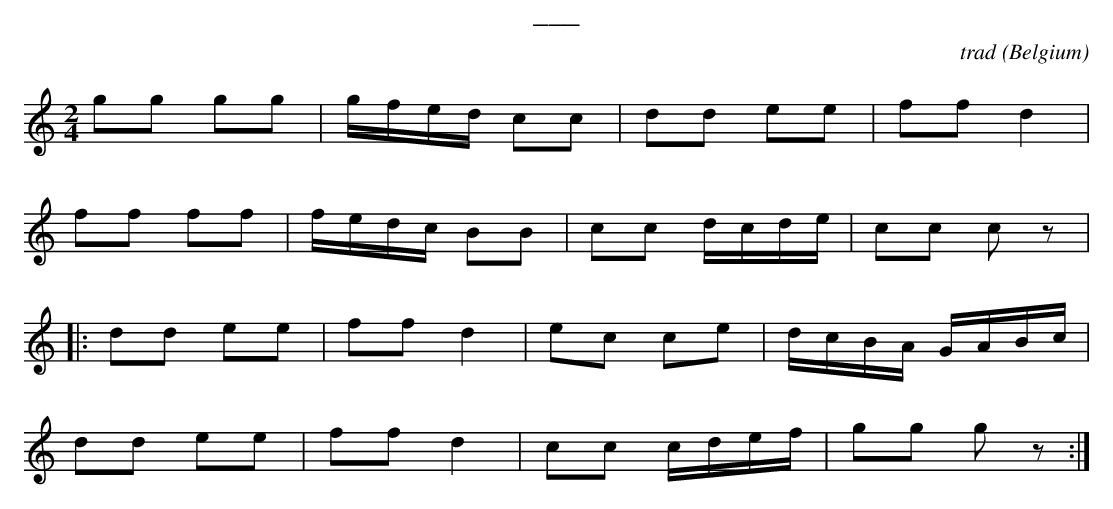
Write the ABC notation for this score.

X:1
T:___
C:trad
O:Belgium
M:2/4
L:1/16
K:Cmaj
g2g2 g2g2|gfed c2c2|d2d2 e2e2|f2f2 d4|
f2f2 f2f2|fedc B2B2|c2c2 dcde|c2c2 c2z2|
|:d2d2 e2e2|f2f2 d4|e2c2 c2e2|dcBA GABc|
d2d2 e2e2|f2f2 d4|c2c2 cdef|g2g2 g2z2:|]
